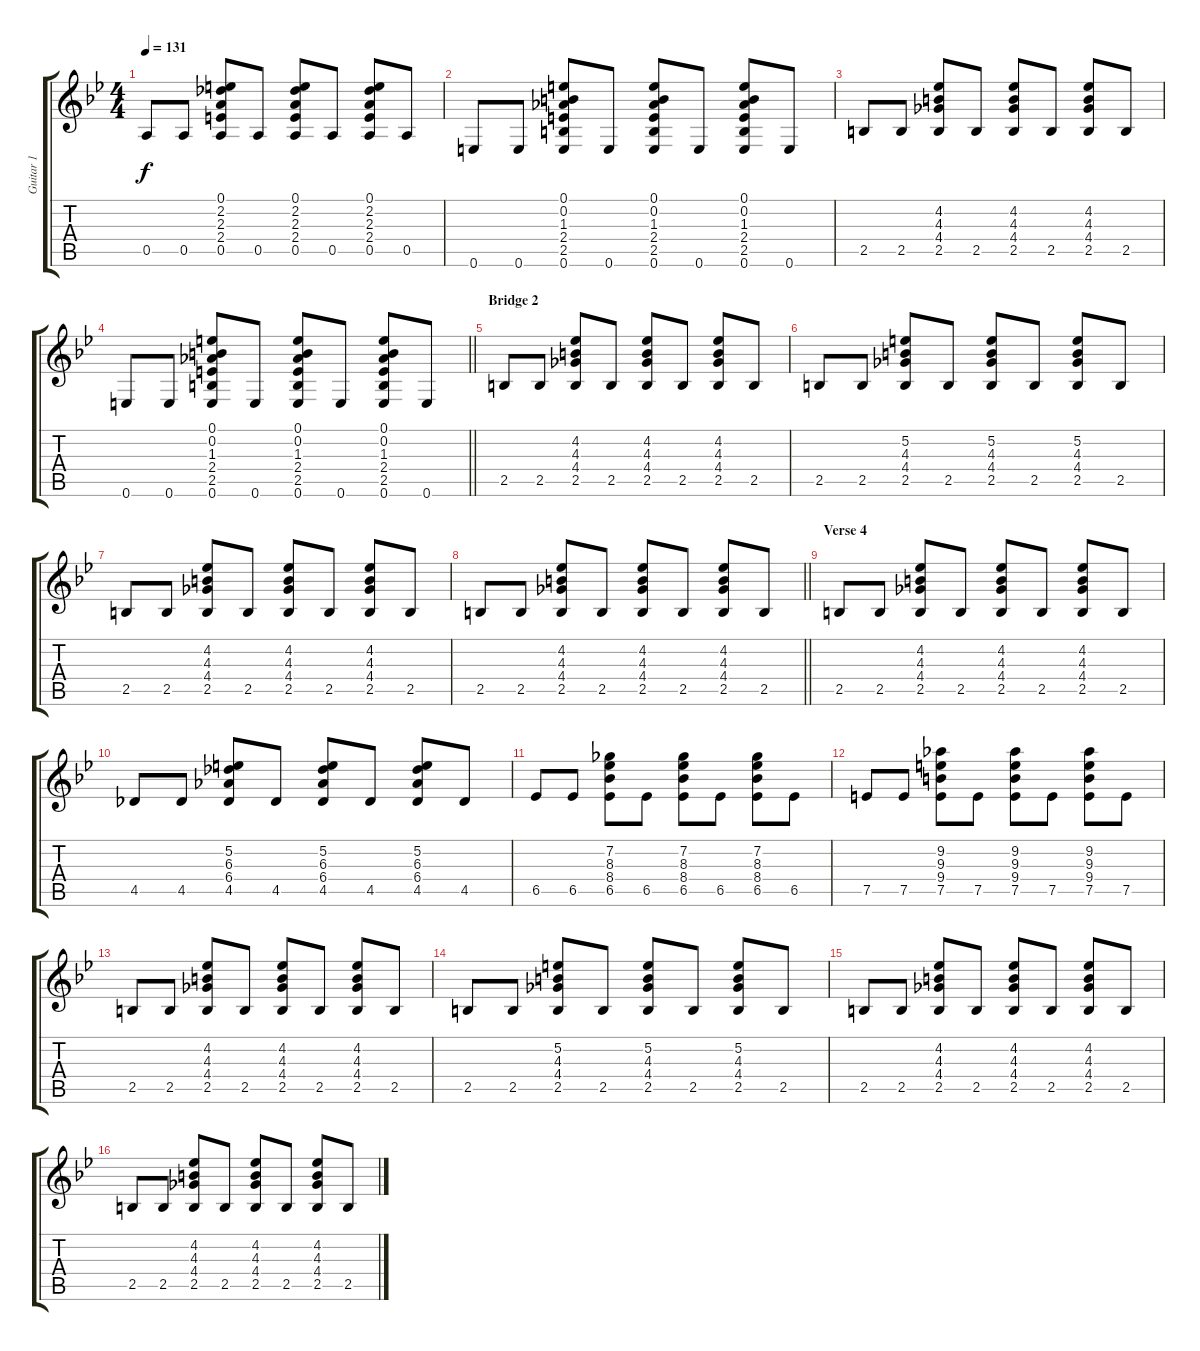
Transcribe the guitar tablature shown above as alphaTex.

\track ("Guitar 1" "Guitar 1") {instrument overdrivenguitar}
\staff {score tabs}
\tuning (E4 B3 G3 D3 A2 E2) {hide}
\ts (4 4)
\tempo 131
\clef g2
\ks bb
0.5.8{dy f} 0.5.8 (0.1 2.2 2.3 2.4 0.5).8 0.5.8 (0.1 2.2 2.3 2.4 0.5).8 0.5.8 (0.1 2.2 2.3 2.4 0.5).8 0.5.8 |
0.6.8 0.6.8 (0.1 0.2 1.3 2.4 2.5 0.6).8 0.6.8 (0.1 0.2 1.3 2.4 2.5 0.6).8 0.6.8 (0.1 0.2 1.3 2.4 2.5 0.6).8 0.6.8 |
2.5.8 2.5.8 (4.2 4.3 4.4 2.5).8 2.5.8 (4.2 4.3 4.4 2.5).8 2.5.8 (4.2 4.3 4.4 2.5).8 2.5.8 |
\barLineRight lightlight
0.6.8 0.6.8 (0.1 0.2 1.3 2.4 2.5 0.6).8 0.6.8 (0.1 0.2 1.3 2.4 2.5 0.6).8 0.6.8 (0.1 0.2 1.3 2.4 2.5 0.6).8 0.6.8 |
\section ("" "Bridge 2")
2.5.8 2.5.8 (4.2 4.3 4.4 2.5).8 2.5.8 (4.2 4.3 4.4 2.5).8 2.5.8 (4.2 4.3 4.4 2.5).8 2.5.8 |
2.5.8 2.5.8 (5.2 4.3 4.4 2.5).8 2.5.8 (5.2 4.3 4.4 2.5).8 2.5.8 (5.2 4.3 4.4 2.5).8 2.5.8 |
2.5.8 2.5.8 (4.2 4.3 4.4 2.5).8 2.5.8 (4.2 4.3 4.4 2.5).8 2.5.8 (4.2 4.3 4.4 2.5).8 2.5.8 |
\barLineRight lightlight
2.5.8 2.5.8 (4.2 4.3 4.4 2.5).8 2.5.8 (4.2 4.3 4.4 2.5).8 2.5.8 (4.2 4.3 4.4 2.5).8 2.5.8 |
\section ("" "Verse 4")
2.5.8 2.5.8 (4.2 4.3 4.4 2.5).8 2.5.8 (4.2 4.3 4.4 2.5).8 2.5.8 (4.2 4.3 4.4 2.5).8 2.5.8 |
4.5.8 4.5.8 (5.2 6.3 6.4 4.5).8 4.5.8 (5.2 6.3 6.4 4.5).8 4.5.8 (5.2 6.3 6.4 4.5).8 4.5.8 |
6.5.8 6.5.8 (7.2 8.3 8.4 6.5).8 6.5.8 (7.2 8.3 8.4 6.5).8 6.5.8 (7.2 8.3 8.4 6.5).8 6.5.8 |
7.5.8 7.5.8 (9.2 9.3 9.4 7.5).8 7.5.8 (9.2 9.3 9.4 7.5).8 7.5.8 (9.2 9.3 9.4 7.5).8 7.5.8 |
2.5.8 2.5.8 (4.2 4.3 4.4 2.5).8 2.5.8 (4.2 4.3 4.4 2.5).8 2.5.8 (4.2 4.3 4.4 2.5).8 2.5.8 |
2.5.8 2.5.8 (5.2 4.3 4.4 2.5).8 2.5.8 (5.2 4.3 4.4 2.5).8 2.5.8 (5.2 4.3 4.4 2.5).8 2.5.8 |
2.5.8 2.5.8 (4.2 4.3 4.4 2.5).8 2.5.8 (4.2 4.3 4.4 2.5).8 2.5.8 (4.2 4.3 4.4 2.5).8 2.5.8 |
2.5.8 2.5.8 (4.2 4.3 4.4 2.5).8 2.5.8 (4.2 4.3 4.4 2.5).8 2.5.8 (4.2 4.3 4.4 2.5).8 2.5.8
